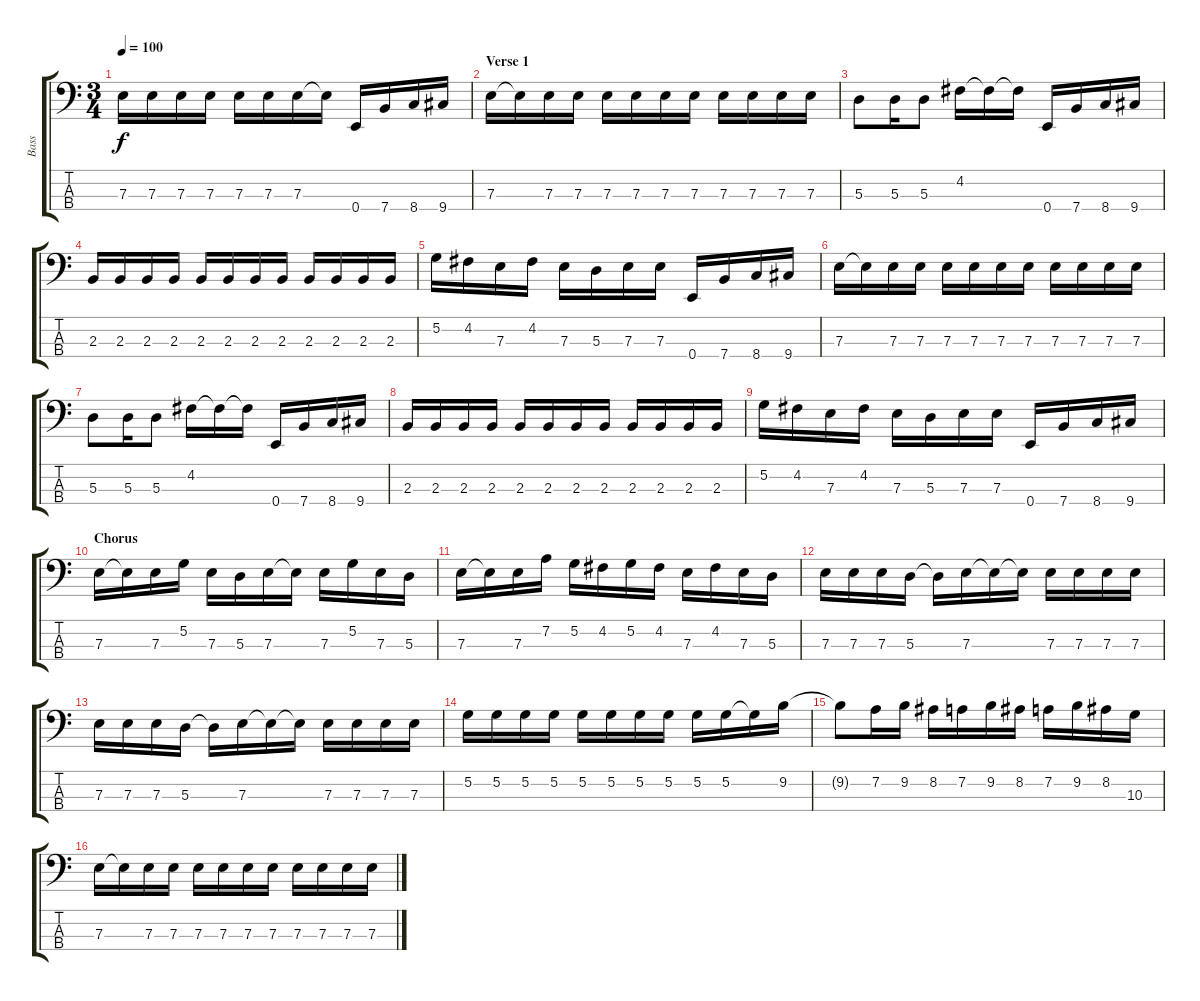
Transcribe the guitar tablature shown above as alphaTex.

\track ("Bass" "Bass") {instrument electricbasspick}
\staff {score tabs}
\tuning (G2 D2 A1 E1) {hide}
\ts (3 4)
\tempo 100
\clef f4
\ks c
7.3.16{dy f} 7.3.16 7.3.16 7.3.16 7.3.16 7.3.16 7.3.16 7.3{t}.16 0.4.16 7.4.16 8.4.16 9.4.16 |
\section ("" "Verse 1")
7.3.16 7.3{t}.16 7.3.16 7.3.16 7.3.16 7.3.16 7.3.16 7.3.16 7.3.16 7.3.16 7.3.16 7.3.16 |
5.3.8 5.3.16 5.3.8 4.2.16 4.2{t}.16 4.2{t}.16 0.4.16 7.4.16 8.4.16 9.4.16 |
2.3.16 2.3.16 2.3.16 2.3.16 2.3.16 2.3.16 2.3.16 2.3.16 2.3.16 2.3.16 2.3.16 2.3.16 |
5.2.16 4.2.16 7.3.16 4.2.16 7.3.16 5.3.16 7.3.16 7.3.16 0.4.16 7.4.16 8.4.16 9.4.16 |
7.3.16 7.3{t}.16 7.3.16 7.3.16 7.3.16 7.3.16 7.3.16 7.3.16 7.3.16 7.3.16 7.3.16 7.3.16 |
5.3.8 5.3.16 5.3.8 4.2.16 4.2{t}.16 4.2{t}.16 0.4.16 7.4.16 8.4.16 9.4.16 |
2.3.16 2.3.16 2.3.16 2.3.16 2.3.16 2.3.16 2.3.16 2.3.16 2.3.16 2.3.16 2.3.16 2.3.16 |
5.2.16 4.2.16 7.3.16 4.2.16 7.3.16 5.3.16 7.3.16 7.3.16 0.4.16 7.4.16 8.4.16 9.4.16 |
\section ("" "Chorus")
7.3.16 7.3{t}.16 7.3.16 5.2.16 7.3.16 5.3.16 7.3.16 7.3{t}.16 7.3.16 5.2.16 7.3.16 5.3.16 |
7.3.16 7.3{t}.16 7.3.16 7.2.16 5.2.16 4.2.16 5.2.16 4.2.16 7.3.16 4.2.16 7.3.16 5.3.16 |
7.3.16 7.3.16 7.3.16 5.3.16 5.3{t}.16 7.3.16 7.3{t}.16 7.3{t}.16 7.3.16 7.3.16 7.3.16 7.3.16 |
7.3.16 7.3.16 7.3.16 5.3.16 5.3{t}.16 7.3.16 7.3{t}.16 7.3{t}.16 7.3.16 7.3.16 7.3.16 7.3.16 |
5.2.16 5.2.16 5.2.16 5.2.16 5.2.16 5.2.16 5.2.16 5.2.16 5.2.16 5.2.16 5.2{t}.16 9.2.16 |
9.2{t}.8 7.2.16 9.2.16 8.2.16 7.2.16 9.2.16 8.2.16 7.2.16 9.2.16 8.2.16 10.3.16 |
7.3.16 7.3{t}.16 7.3.16 7.3.16 7.3.16 7.3.16 7.3.16 7.3.16 7.3.16 7.3.16 7.3.16 7.3.16
